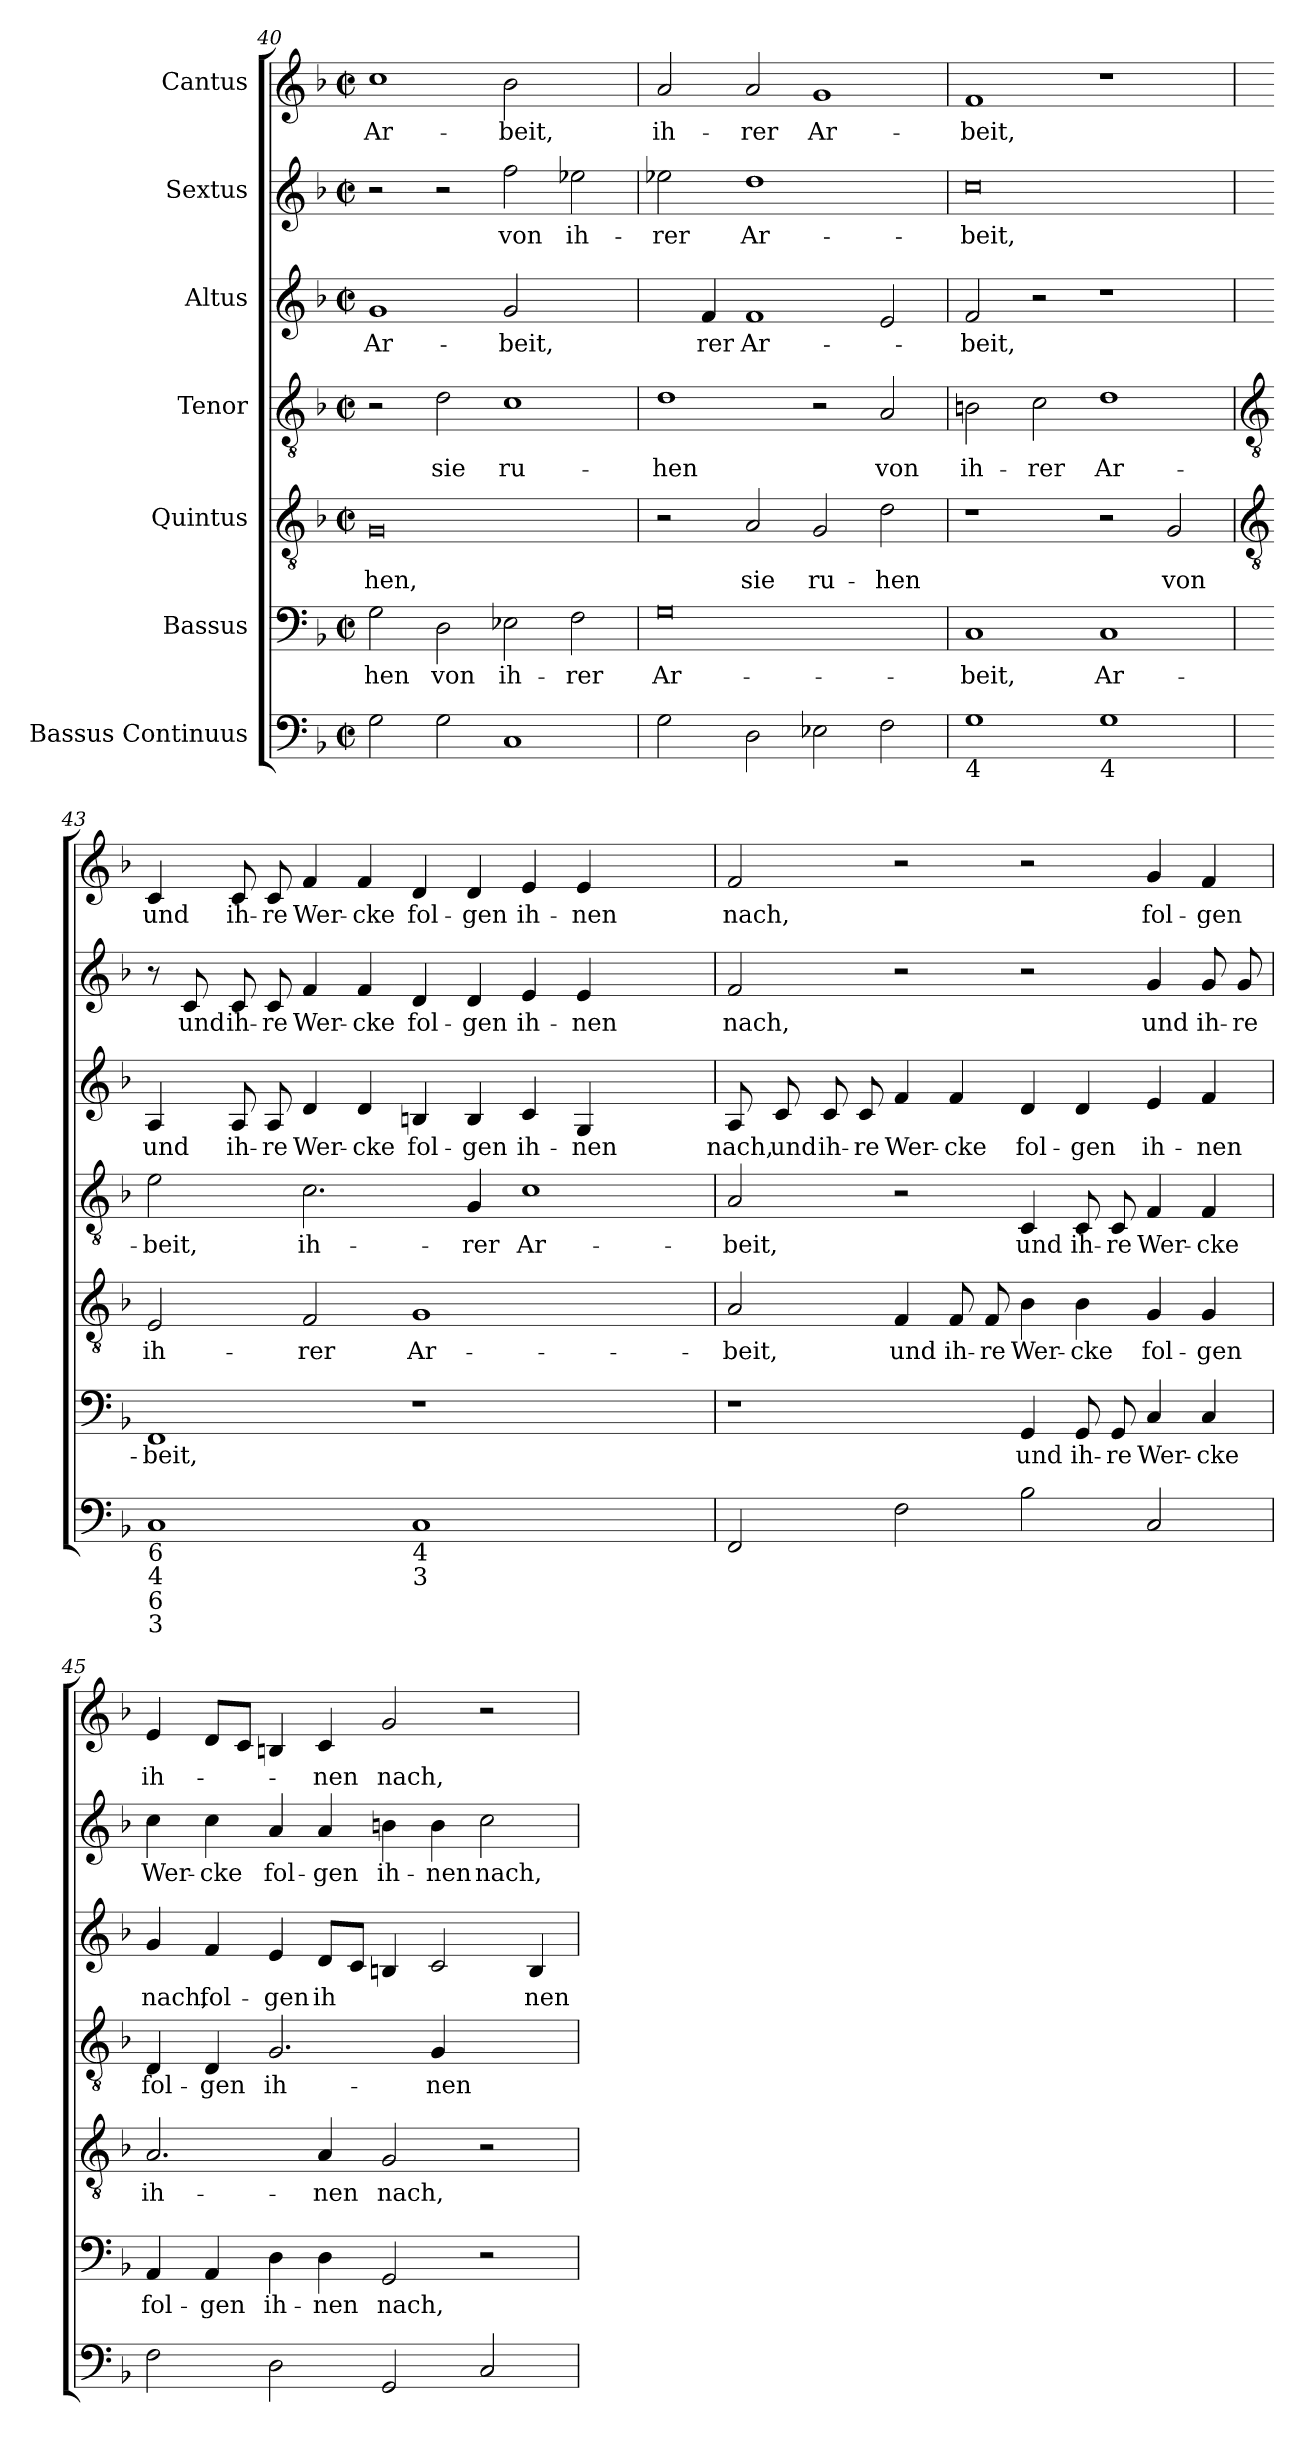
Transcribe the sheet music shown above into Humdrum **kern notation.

**kern	**kern	**text	**kern	**text	**kern	**text	**kern	**text	**kern	**text	**kern	**text
*part7	*part6	*part6	*part5	*part5	*part4	*part4	*part3	*part3	*part2	*part2	*part1	*part1
*staff7	*staff6	*staff6	*staff5	*staff5	*staff4	*staff4	*staff3	*staff3	*staff2	*staff2	*staff1	*staff1
*I"Bassus Continuus	*I"Bassus	*	*I"Quintus	*	*I"Tenor	*	*I"Altus	*	*I"Sextus	*	*I"Cantus	*
*clefF4	*clefF4	*	*clefGv2	*	*clefGv2	*	*clefG2	*	*clefG2	*	*clefG2	*
*k[b-]	*k[b-]	*	*k[b-]	*	*k[b-]	*	*k[b-]	*	*k[b-]	*	*k[b-]	*
*F:	*F:	*	*F:	*	*F:	*	*F:	*	*F:	*	*F:	*
*M4/2	*M4/2	*	*M4/2	*	*M4/2	*	*M4/2	*	*M4/2	*	*M4/2	*
*met(c|)	*met(c|)	*	*met(c|)	*	*met(c|)	*	*met(c|)	*	*met(c|)	*	*met(c|)	*
=40	=40	=40	=40	=40	=40	=40	=40	=40	=40	=40	=40	=40
!	!	!LO:LY:b	!	!LO:LY:b	!	!	!	!LO:LY:b	!	!	!	!LO:LY:b
2G	2G	-hen	0G	-hen,	2r	.	1g	Ar-	2r	.	1cc	Ar-
!	!	!LO:LY:b	!	!	!	!LO:LY:b	!	!	!	!	!	!
2G	2D	von	.	.	2d	sie	.	.	2r	.	.	.
!	!	!LO:LY:b	!	!	!	!LO:LY:b	!	!LO:LY:b	!	!LO:LY:b	!	!LO:LY:b
1C	2E-X	ih-	.	.	1c	ru-	2g	-beit,	2ff	von	2b-	-beit,
!	!	!LO:LY:b	!	!	!	!	!	!LO:LY:b	!	!LO:LY:b	!	!
.	2F	-rer	.	.	.	.	[2gyy	ih-	2ee-X	ih-	2ryy	.
!!LO:LB:g=z
=41	=41	=41	=41	=41	=41	=41	=41	=41	=41	=41	=41	=41
!	!	!LO:LY:b	!	!	!	!LO:LY:b	!	!	!	!LO:LY:b	!	!LO:LY:b
2G	0G	Ar-	2r	.	1d	-hen	4gyy]	.	2ee-X	-rer	2a	ih-
!	!	!	!	!	!	!	!	!LO:LY:b	!	!	!	!
.	.	.	.	.	.	.	4f	-rer	.	.	.	.
!	!	!	!	!LO:LY:b	!	!	!	!LO:LY:b	!	!LO:LY:b	!	!LO:LY:b
2D	.	.	2A	sie	.	.	1f	Ar-	1dd	Ar-	2a	-rer
!	!	!	!	!LO:LY:b	!	!	!	!	!	!	!	!LO:LY:b
2E-X	.	.	2G	ru-	2r	.	.	.	.	.	1g	Ar-
!	!	!	!	!LO:LY:b	!	!LO:LY:b	!	!	!	!	!	!
2F	.	.	2d	-hen	2A	von	2e	.	2ryy	.	.	.
!!LO:LB:g=z
=42	=42	=42	=42	=42	=42	=42	=42	=42	=42	=42	=42	=42
!LO:TX:b:t=4	!	!	!	!	!	!	!	!	!	!	!	!
!	!	!LO:LY:b	!	!	!	!LO:LY:b	!	!LO:LY:b	!	!LO:LY:b	!	!LO:LY:b
1G	1C	-beit,	1r	.	2Bn	ih-	2f	-beit,	0cc	beit,	1f	-beit,
!	!	!	!	!	!	!LO:LY:b	!	!	!	!	!	!
.	.	.	.	.	2c	-rer	2r	.	.	.	.	.
!LO:TX:b:t=4	!	!	!	!	!	!	!	!	!	!	!	!
!	!	!LO:LY:b	!	!	!	!LO:LY:b	!	!	!	!	!	!
1G	1C	Ar-	2r	.	1d	Ar-	1r	.	.	.	1r	.
!	!	!	!	!LO:LY:b	!	!	!	!	!	!	!	!
.	.	.	2G	von	.	.	.	.	.	.	.	.
!!LO:LB:g=z
=43	=43	=43	=43	=43	=43	=43	=43	=43	=43	=43	=43	=43
*	*	*	*clefGv2	*	*clefGv2	*	*	*	*	*	*	*
!LO:TX:b:t=6\n4	!	!	!	!	!	!	!	!	!	!	!	!
!LO:TX:b:t=6\n3	!	!	!	!	!	!	!	!	!	!	!	!
!	!	!LO:LY:b	!	!LO:LY:b	!	!LO:LY:b	!	!LO:LY:b	!	!	!	!LO:LY:b
1C	1FF	-beit,	2E	ih-	2e	beit,	4A	und	8r	.	4c	und
!	!	!	!	!	!	!	!	!	!	!LO:LY:b	!	!
.	.	.	.	.	.	.	.	.	8c	und	.	.
!	!	!	!	!	!	!	!	!LO:LY:b	!	!LO:LY:b	!	!LO:LY:b
.	.	.	.	.	.	.	8A	ih-	8c	ih-	8c	ih-
!	!	!	!	!	!	!	!	!LO:LY:b	!	!LO:LY:b	!	!LO:LY:b
.	.	.	.	.	.	.	8A	-re	8c	-re	8c	-re
!	!	!	!	!LO:LY:b	!	!LO:LY:b	!	!LO:LY:b	!	!LO:LY:b	!	!LO:LY:b
.	.	.	2F	-rer	2.c	ih-	4d	Wer-	4f	Wer-	4f	Wer-
!	!	!	!	!	!	!	!	!LO:LY:b	!	!LO:LY:b	!	!LO:LY:b
.	.	.	.	.	.	.	4d	-cke	4f	-cke	4f	-cke
!LO:TX:b:t=4	!	!	!	!	!	!	!	!	!	!	!	!
!LO:TX:b:t=3	!	!	!	!	!	!	!	!	!	!	!	!
!	!	!	!	!LO:LY:b	!	!	!	!LO:LY:b	!	!LO:LY:b	!	!LO:LY:b
1C	1r	.	1G	Ar-	.	.	4Bn	fol-	4d	fol-	4d	fol-
!	!	!	!	!	!	!LO:LY:b	!	!LO:LY:b	!	!LO:LY:b	!	!LO:LY:b
.	.	.	.	.	4G	-rer	4B	-gen	4d	-gen	4d	-gen
!	!	!	!	!	!	!LO:LY:b	!	!LO:LY:b	!	!LO:LY:b	!	!LO:LY:b
.	.	.	.	.	1c	Ar-	4c	ih-	4e	ih-	4e	ih-
!	!	!	!	!	!	!	!	!LO:LY:b	!	!LO:LY:b	!	!LO:LY:b
.	.	.	.	.	.	.	4G	-nen	4e	-nen	4e	-nen
2ryy	2ryy	.	2ryy	.	.	.	2ryy	.	2ryy	.	2ryy	.
!!LO:LB:g=z
=44	=44	=44	=44	=44	=44	=44	=44	=44	=44	=44	=44	=44
!	!	!	!	!LO:LY:b	!	!LO:LY:b	!	!LO:LY:b	!	!LO:LY:b	!	!LO:LY:b
2FF	1r	.	2A	-beit,	2A	-beit,	8A	nach,	2f	nach,	2f	nach,
!	!	!	!	!	!	!	!	!LO:LY:b	!	!	!	!
.	.	.	.	.	.	.	8c	und	.	.	.	.
!	!	!	!	!	!	!	!	!LO:LY:b	!	!	!	!
.	.	.	.	.	.	.	8c	ih-	.	.	.	.
!	!	!	!	!	!	!	!	!LO:LY:b	!	!	!	!
.	.	.	.	.	.	.	8c	-re	.	.	.	.
!	!	!	!	!LO:LY:b	!	!	!	!LO:LY:b	!	!	!	!
2F	.	.	4F	und	2r	.	4f	Wer-	2r	.	2r	.
!	!	!	!	!LO:LY:b	!	!	!	!LO:LY:b	!	!	!	!
.	.	.	8F	ih-	.	.	4f	-cke	.	.	.	.
!	!	!	!	!LO:LY:b	!	!	!	!	!	!	!	!
.	.	.	8F	-re	.	.	.	.	.	.	.	.
!	!	!LO:LY:b	!	!LO:LY:b	!	!LO:LY:b	!	!LO:LY:b	!	!	!	!
2B-	4GG	und	4B-	Wer-	4C	und	4d	fol-	2r	.	2r	.
!	!	!LO:LY:b	!	!LO:LY:b	!	!LO:LY:b	!	!LO:LY:b	!	!	!	!
.	8GG	ih-	4B-	-cke	8C	ih-	4d	-gen	.	.	.	.
!	!	!LO:LY:b	!	!	!	!LO:LY:b	!	!	!	!	!	!
.	8GG	-re	.	.	8C	-re	.	.	.	.	.	.
!	!	!LO:LY:b	!	!LO:LY:b	!	!LO:LY:b	!	!LO:LY:b	!	!LO:LY:b	!	!LO:LY:b
2C	4C	Wer-	4G	fol-	4F	Wer-	4e	ih-	4g	und	4g	fol-
!	!	!LO:LY:b	!	!LO:LY:b	!	!LO:LY:b	!	!LO:LY:b	!	!LO:LY:b	!	!LO:LY:b
.	4C	-cke	4G	-gen	4F	-cke	4f	-nen	8g	ih-	4f	-gen
!	!	!	!	!	!	!	!	!	!	!LO:LY:b	!	!
.	.	.	.	.	.	.	.	.	8g	-re	.	.
!!LO:LB:g=z
=45	=45	=45	=45	=45	=45	=45	=45	=45	=45	=45	=45	=45
!	!	!LO:LY:b	!	!LO:LY:b	!	!LO:LY:b	!	!LO:LY:b	!	!LO:LY:b	!	!LO:LY:b
2F	4AA	fol-	2.A	ih-	4D	fol-	4g	nach,	4cc	Wer-	4e	ih-
!	!	!LO:LY:b	!	!	!	!LO:LY:b	!	!LO:LY:b	!	!LO:LY:b	!	!
.	4AA	-gen	.	.	4D	-gen	4f	fol-	4cc	-cke	8dL	.
.	.	.	.	.	.	.	.	.	.	.	8cJ	.
!	!	!LO:LY:b	!	!	!	!LO:LY:b	!	!LO:LY:b	!	!LO:LY:b	!	!
2D	4D	ih-	.	.	2.G	ih-	4e	-gen	4a	fol-	4Bn	.
!	!	!LO:LY:b	!	!LO:LY:b	!	!	!	!LO:LY:b	!	!LO:LY:b	!	!LO:LY:b
.	4D	-nen	4A	-nen	.	.	8dL	ih	4a	-gen	4c	-nen
.	.	.	.	.	.	.	8cJ	.	.	.	.	.
!	!	!LO:LY:b	!	!LO:LY:b	!	!	!	!	!	!LO:LY:b	!	!LO:LY:b
2GG	2GG	nach,	2G	nach,	.	.	4Bn	.	4bn	ih-	2g	nach,
!	!	!	!	!	!	!LO:LY:b	!	!	!	!LO:LY:b	!	!
.	.	.	.	.	4G	-nen	2c	.	4b	-nen	.	.
!	!	!	!	!	!	!	!	!	!	!LO:LY:b	!	!
2C	2r	.	2r	.	2ryy	.	.	.	2cc	nach,	2r	.
!	!	!	!	!	!	!	!	!LO:LY:b	!	!	!	!
.	.	.	.	.	.	.	4B	nen	.	.	.	.
=	=	=	=	=	=	=	=	=	=	=	=	=
*-	*-	*-	*-	*-	*-	*-	*-	*-	*-	*-	*-	*-
